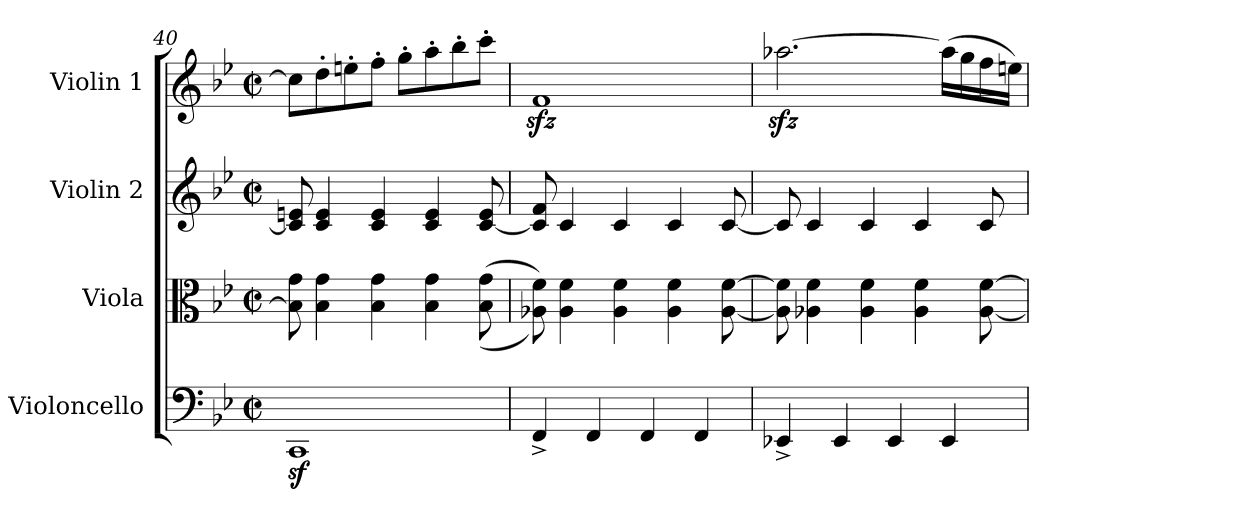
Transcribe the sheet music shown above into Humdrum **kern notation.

**kern	**kern	**kern	**kern
*part4	*part3	*part2	*part1
*staff4	*staff3	*staff2	*staff1
*I"Violoncello	*I"Viola	*I"Violin 2	*I"Violin 1
*I'Vc	*I'Vla	*I'Vln	*I'Vln
!!LO:LB:g=z
*clefF4	*clefC3	*clefG2	*clefG2
*k[b-e-]	*k[b-e-]	*k[b-e-]	*k[b-e-]
*M2/2	*M2/2	*M2/2	*M2/2
*met(c|)	*met(c|)	*met(c|)	*met(c|)
=40	=40	=40	=40
1CCz<	8B-\] 8g\	8c/] 8en/	8cc\L]
.	4B-\ 4g\	4c/ 4e/	8dd'\
.	.	.	8een'\
.	4B-\ 4g\	4c/ 4e/	8ff'\J
.	.	.	8gg'\L
.	4B-\ 4g\	4c/ 4e/	8aa'\
.	.	.	8bb-'\
.	((<8B-\ 8g\	[8c/ 8e/	8ccc'\J
=41	=41	=41	=41
4FF^/	8A-X\ 8f\))	8c/] 8f/	1fzz<
.	4A-\ 4f\	4c/	.
4FF/	.	.	.
.	4A-\ 4f\	4c/	.
4FF/	.	.	.
.	4A-\ 4f\	4c/	.
4FF/	.	.	.
.	[8A-\ [8f\	[8c/	.
=42	=42	=42	=42
4EE-X^/	8A-\] 8f\]	8c/]	[2.aa-Xzz<\
.	4A-X\ 4f\	4c/	.
4EE-/	.	.	.
.	4A-\ 4f\	4c/	.
4EE-/	.	.	.
.	4A-\ 4f\	4c/	.
4EE-/	.	.	(16aa-\LL]
.	.	.	16gg\
.	[8A-\ [8f\	8c/	16ff\
.	.	.	16een\JJ)
=	=	=	=
*-	*-	*-	*-
